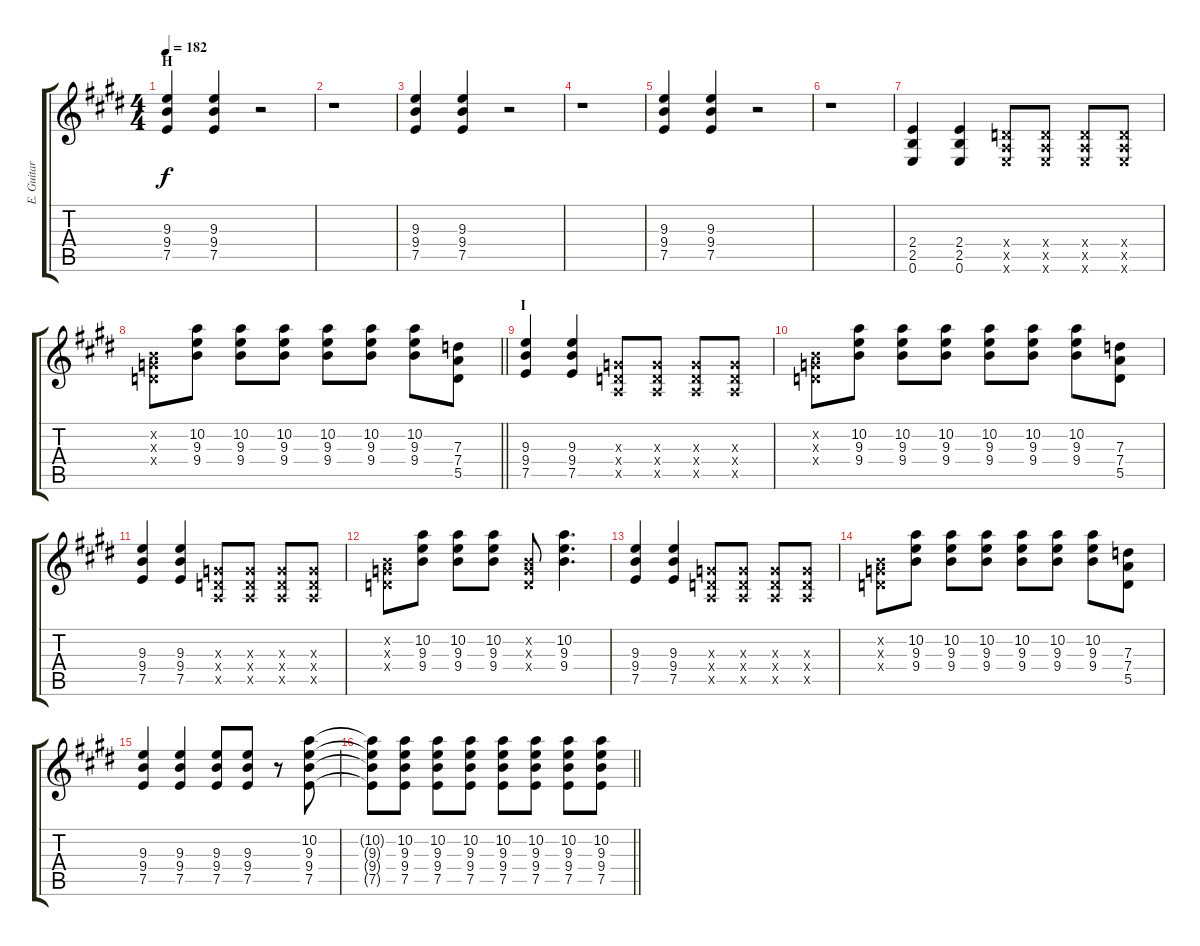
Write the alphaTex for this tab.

\track ("E. Guitar" "E. Guitar") {instrument electricguitarclean}
\staff {score tabs}
\tuning (E4 B3 G3 D3 A2 E2) {hide}
\ts (4 4)
\section ("" "H")
\tempo 182
\clef g2
\ks e
(9.3 9.4 7.5).4{dy f} (9.3 9.4 7.5).4 r.2 |
r.1 |
(9.3 9.4 7.5).4 (9.3 9.4 7.5).4 r.2 |
r.1 |
(9.3 9.4 7.5).4 (9.3 9.4 7.5).4 r.2 |
r.1 |
(2.4 2.5 0.6).4 (2.4 2.5 0.6).4 (0.4{x} 0.5{x} 0.6{x}).8 (0.4{x} 0.5{x} 0.6{x}).8 (0.4{x} 0.5{x} 0.6{x}).8 (0.4{x} 0.5{x} 0.6{x}).8 |
\barLineRight lightlight
(0.2{x} 0.3{x} 0.4{x}).8 (10.2 9.3 9.4).8 (10.2 9.3 9.4).8 (10.2 9.3 9.4).8 (10.2 9.3 9.4).8 (10.2 9.3 9.4).8 (10.2 9.3 9.4).8 (7.3 7.4 5.5).8 |
\section ("" "I")
(9.3 9.4 7.5).4 (9.3 9.4 7.5).4 (0.3{x} 0.4{x} 0.5{x}).8 (0.3{x} 0.4{x} 0.5{x}).8 (0.3{x} 0.4{x} 0.5{x}).8 (0.3{x} 0.4{x} 0.5{x}).8 |
(0.2{x} 0.3{x} 0.4{x}).8 (10.2 9.3 9.4).8 (10.2 9.3 9.4).8 (10.2 9.3 9.4).8 (10.2 9.3 9.4).8 (10.2 9.3 9.4).8 (10.2 9.3 9.4).8 (7.3 7.4 5.5).8 |
(9.3 9.4 7.5).4 (9.3 9.4 7.5).4 (0.3{x} 0.4{x} 0.5{x}).8 (0.3{x} 0.4{x} 0.5{x}).8 (0.3{x} 0.4{x} 0.5{x}).8 (0.3{x} 0.4{x} 0.5{x}).8 |
(0.2{x} 0.3{x} 0.4{x}).8 (10.2 9.3 9.4).8 (10.2 9.3 9.4).8 (10.2 9.3 9.4).8 (0.2{x} 0.3{x} 0.4{x}).8 (10.2 9.3 9.4).4{d} |
(9.3 9.4 7.5).4 (9.3 9.4 7.5).4 (0.3{x} 0.4{x} 0.5{x}).8 (0.3{x} 0.4{x} 0.5{x}).8 (0.3{x} 0.4{x} 0.5{x}).8 (0.3{x} 0.4{x} 0.5{x}).8 |
(0.2{x} 0.3{x} 0.4{x}).8 (10.2 9.3 9.4).8 (10.2 9.3 9.4).8 (10.2 9.3 9.4).8 (10.2 9.3 9.4).8 (10.2 9.3 9.4).8 (10.2 9.3 9.4).8 (7.3 7.4 5.5).8 |
(9.3 9.4 7.5).4 (9.3 9.4 7.5).4 (9.3 9.4 7.5).8 (9.3 9.4 7.5).8 r.8 (10.2 9.3 9.4 7.5).8 |
\barLineRight lightlight
(10.2{t} 9.3{t} 9.4{t} 7.5{t}).8 (10.2 9.3 9.4 7.5).8 (10.2 9.3 9.4 7.5).8 (10.2 9.3 9.4 7.5).8 (10.2 9.3 9.4 7.5).8 (10.2 9.3 9.4 7.5).8 (10.2 9.3 9.4 7.5).8 (10.2 9.3 9.4 7.5).8
